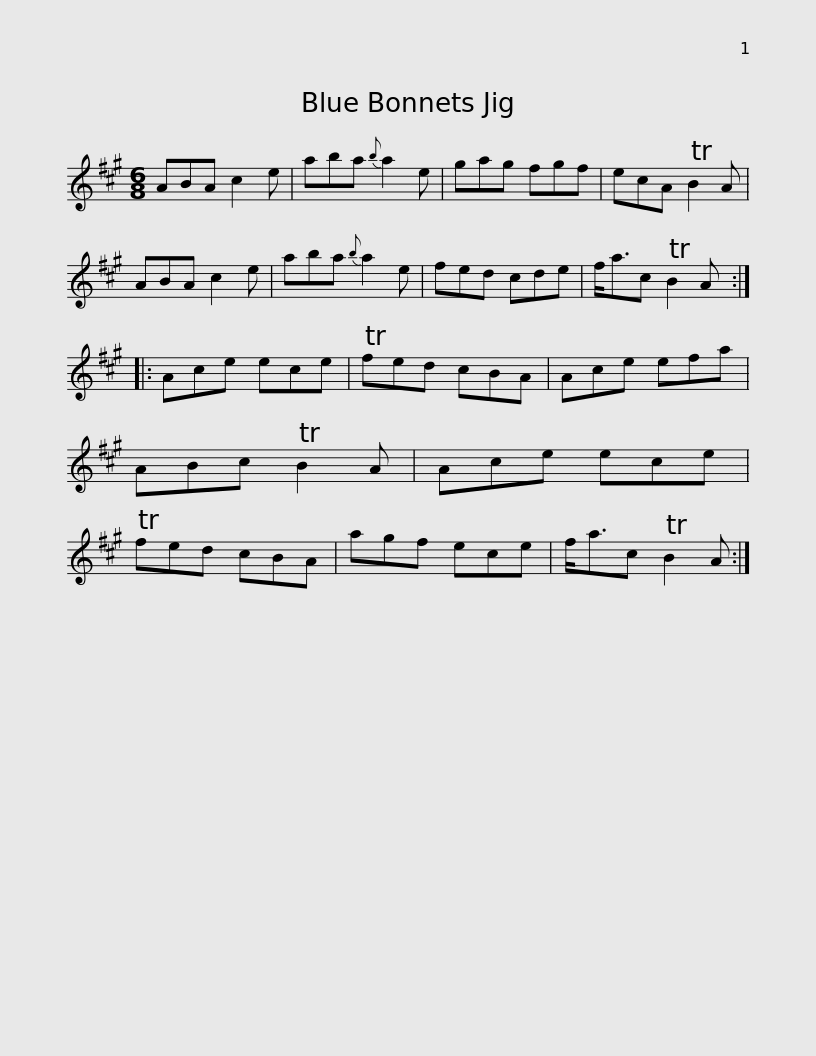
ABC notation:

X:1
L:1/8
M:6/8
I:linebreak $
K:A
V:1 treble
V:1
 ABA c2 e | aba{b} a2 e | gag fgf | ecA TB2 A | ABA c2 e | %5
 aba{b} a2 e | fed cde |$ f<ac TB2 A :: Ace ece | Tfed cBA | %10
 Ace efa | ABc TB2 A | Ace ece | Tfed cBA |$ agf ece | %15
 f<ac TB2 A :| %16
